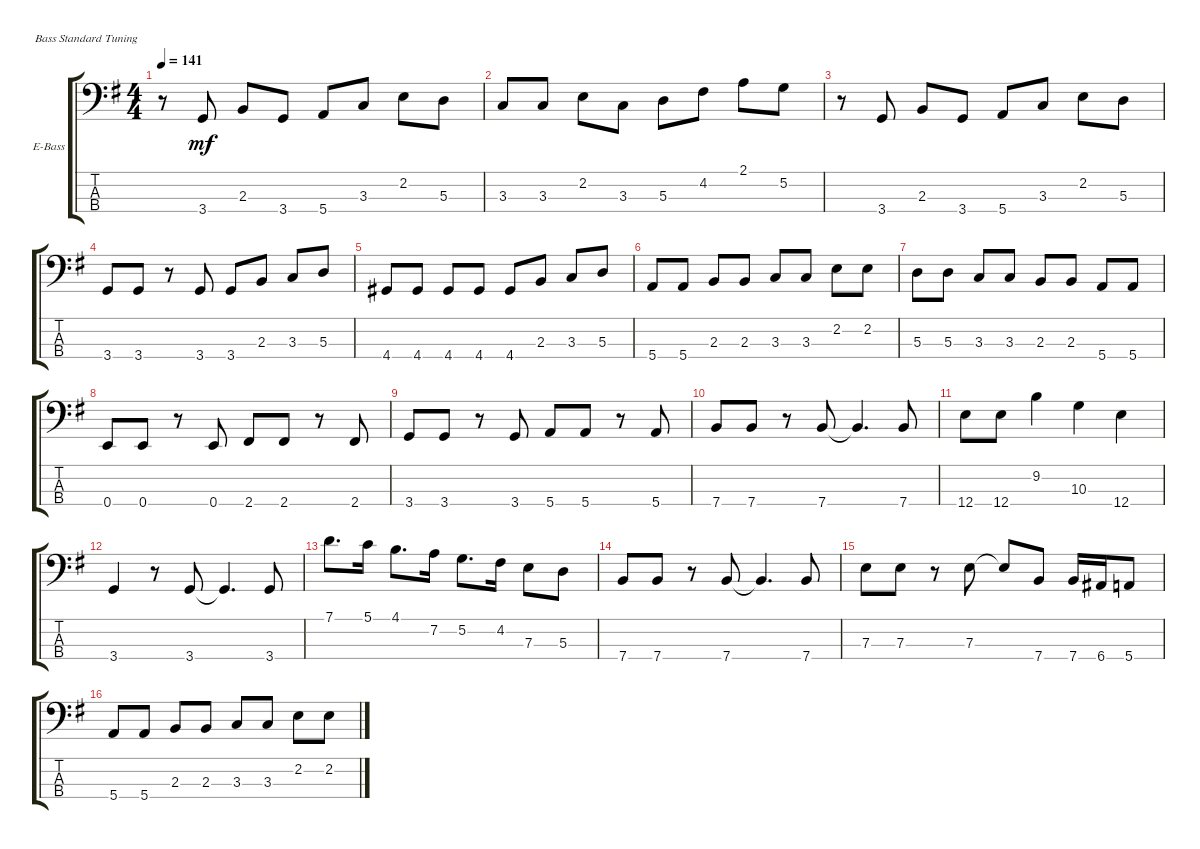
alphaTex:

\defaultSystemsLayout 4
\bracketExtendMode groupsimilarinstruments
\firstSystemTrackNameOrientation horizontal
\otherSystemsTrackNameOrientation horizontal
\track ("Electric Bass" "E-Bass") {instrument electricbassfinger}
\staff {score tabs}
\tuning (G2 D2 A1 E1)
\ts (4 4)
\tempo 141
\clef f4
\ks g
r.8{dy mf} 3.4.8 2.3.8 3.4.8 5.4.8 3.3.8 2.2.8 5.3.8 |
3.3.8 3.3.8 2.2.8 3.3.8 5.3.8 4.2.8 2.1.8 5.2.8 |
r.8 3.4.8 2.3.8 3.4.8 5.4.8 3.3.8 2.2.8 5.3.8 |
3.4.8 3.4.8 r.8 3.4.8 3.4.8 2.3.8 3.3.8 5.3.8 |
4.4.8 4.4.8 4.4.8 4.4.8 4.4.8 2.3.8 3.3.8 5.3.8 |
5.4.8 5.4.8 2.3.8 2.3.8 3.3.8 3.3.8 2.2.8 2.2.8 |
5.3.8 5.3.8 3.3.8 3.3.8 2.3.8 2.3.8 5.4.8 5.4.8 |
0.4.8 0.4.8 r.8 0.4.8 2.4.8 2.4.8 r.8 2.4.8 |
3.4.8 3.4.8 r.8 3.4.8 5.4.8 5.4.8 r.8 5.4.8 |
7.4.8 7.4.8 r.8 7.4.8 7.4{t}.4{d} 7.4.8 |
12.4.8 12.4.8 9.2.4 10.3.4 12.4.4 |
3.4.4 r.8 3.4.8 3.4{t}.4{d} 3.4.8 |
7.1.8{d} 5.1.16 4.1.8{d} 7.2.16 5.2.8{d} 4.2.16 7.3.8 5.3.8 |
7.4.8 7.4.8 r.8 7.4.8 7.4{t}.4{d} 7.4.8 |
7.3.8 7.3.8 r.8 7.3.8 7.3{t}.8 7.4.8 7.4.16 6.4.16 5.4.8 |
5.4.8 5.4.8 2.3.8 2.3.8 3.3.8 3.3.8 2.2.8 2.2.8
